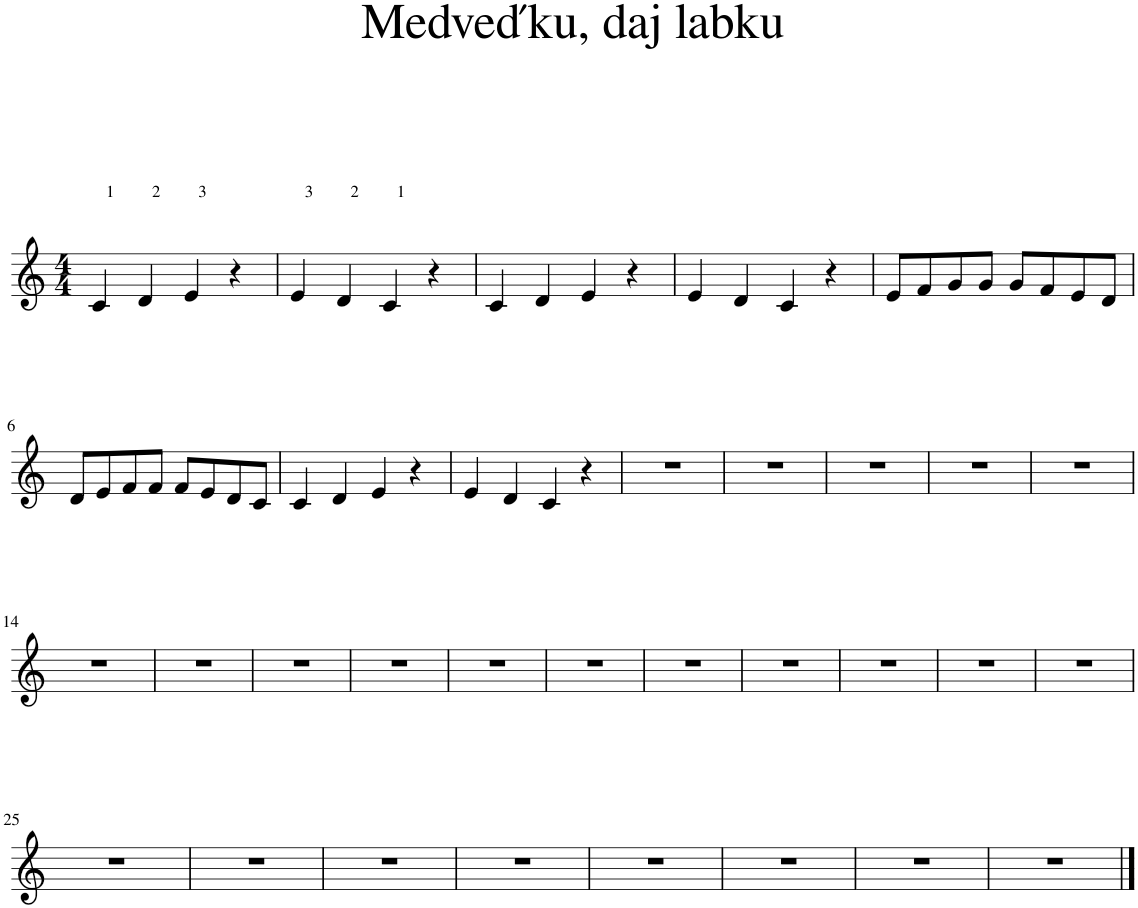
**kern
*part1
*staff1
*I"Piano
*I'Pno.
*clefG2
*k[]
*M4/4
=1
4c/
4d/
4e/
4r
=2
4e/
4d/
4c/
4r
=3
4c/
4d/
4e/
4r
=4
4e/
4d/
4c/
4r
=5
8e/L
8f/
8g/
8g/J
8g/L
8f/
8e/
8d/J
!!LO:LB:g=z
=6
8d/L
8e/
8f/
8f/J
8f/L
8e/
8d/
8c/J
=7
4c/
4d/
4e/
4r
=8
4e/
4d/
4c/
4r
=9
1r
=10
1r
=11
1r
=12
1r
=13
1r
!!LO:LB:g=z
=14
1r
=15
1r
=16
1r
=17
1r
=18
1r
=19
1r
=20
1r
=21
1r
=22
1r
=23
1r
=24
1r
!!LO:LB:g=z
=25
1r
=26
1r
=27
1r
=28
1r
=29
1r
=30
1r
=31
1r
=32
1r
==
*-
